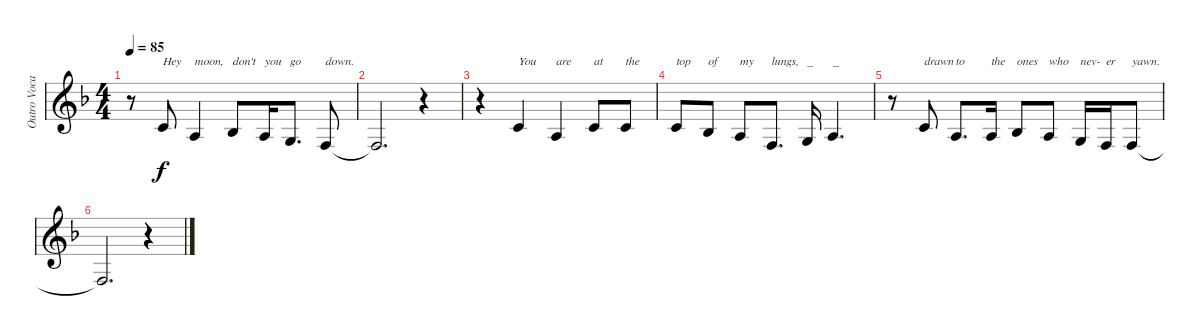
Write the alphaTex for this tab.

\track ("Outro Vocals 3" "Outro Voca") {instrument flute}
\staff {score}
\tuning (E4 B3 G3 D3 A2 E2) {hide}
\ts (4 4)
\tempo 85
\clef g2
\ks f
r.8{dy f} 1.2.8{txt "Hey"} 2.3.4{txt "moon,"} 3.3.8{txt "don't"} 2.3.16{txt "you"} 0.3.8{d txt "go"} 3.4.8{txt "down."} |
3.4{t}.2{d} r.4 |
r.4 1.2.4{txt "You"} 2.3.4{txt "are"} 1.2.8{txt "at"} 1.2.8{txt "the"} |
1.2.8{txt "top"} 3.3.8{txt "of"} 2.3.8{txt "my"} 3.4.8{d txt "lungs,"} 0.3.16{txt "_"} 2.3.4{d txt "_"} |
r.8 1.2.8{txt "drawn"} 2.3.8{d txt "to"} 2.3.16{txt "the"} 3.3.8{txt "ones"} 2.3.8{txt "who"} 0.3.16{txt "nev-"} 3.4.16{txt "er"} 3.4.8{txt "yawn."} |
3.4{t}.2{d} r.4
